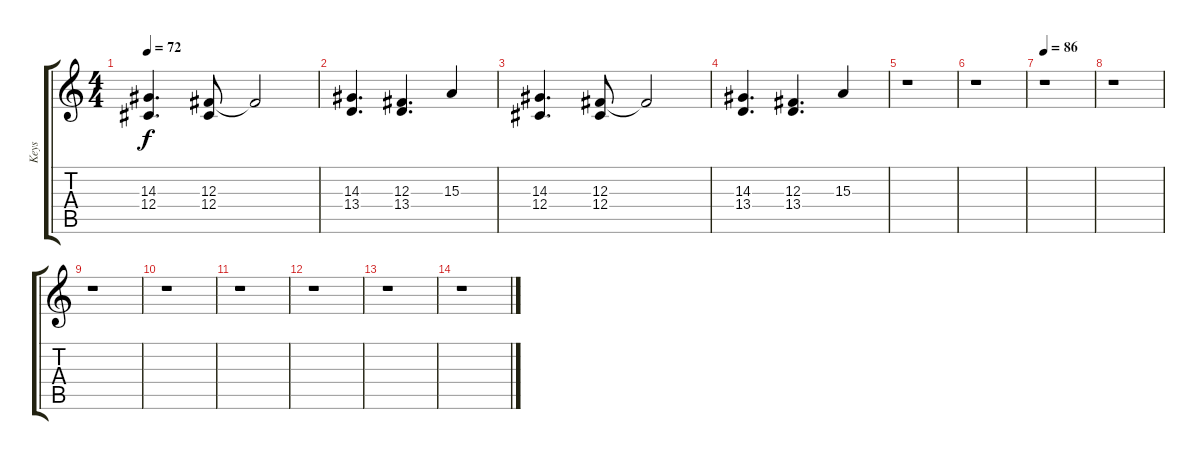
\track ("Keys" "Keys") {instrument lead3calliope}
\staff {score tabs}
\tuning (Eb4 Bb3 Gb3 Db3 Ab2 Eb2) {hide}
\ts (4 4)
\tempo 72
\clef g2
\ks c
(14.3 12.4).4{d dy f} (12.3 12.4).8 12.3{t}.2 |
(14.3 13.4).4{d} (12.3 13.4).4{d} 15.3.4 |
(14.3 12.4).4{d} (12.3 12.4).8 12.3{t}.2 |
(14.3 13.4).4{d} (12.3 13.4).4{d} 15.3.4 |
r.1 |
r.1 |
\tempo 86
r.1 |
r.1 |
r.1 |
r.1 |
r.1 |
r.1 |
r.1 |
r.1
